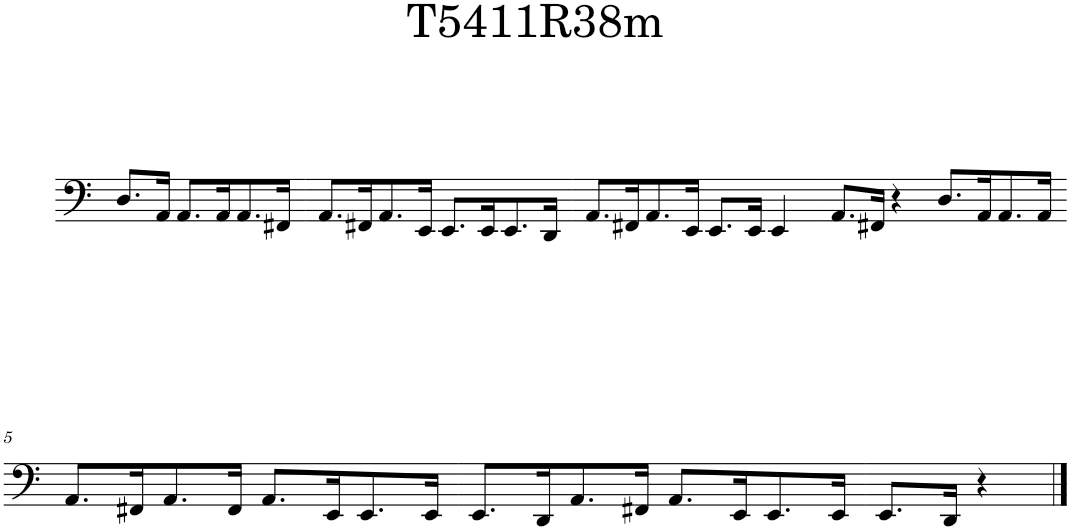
**kern
*part1
*staff1
*I"Piano
*I'Pno.
*clefF4
*k[]
=1
8.D/L
16AA/Jk
8.AA/L
16AA/K
8.AA/
16FF#X/Jk
=2
8.AA/L
16FF#X/K
8.AA/
16EE/Jk
8.EE/L
16EE/K
8.EE/
16DD/Jk
=3
8.AA/L
16FF#X/K
8.AA/
16EE/Jk
8.EE/L
16EE/Jk
4EE/
=4
8.AA/L
16FF#X/Jk
4r
8.D/L
16AA/K
8.AA/
16AA/Jk
!!LO:LB:g=z
=5
8.AA/L
16FF#X/K
8.AA/
16FF#/Jk
8.AA/L
16EE/K
8.EE/
16EE/Jk
=6
8.EE/L
16DD/K
8.AA/
16FF#X/Jk
8.AA/L
16EE/K
8.EE/
16EE/Jk
=7
8.EE/L
16DD/Jk
4r
==
*-
